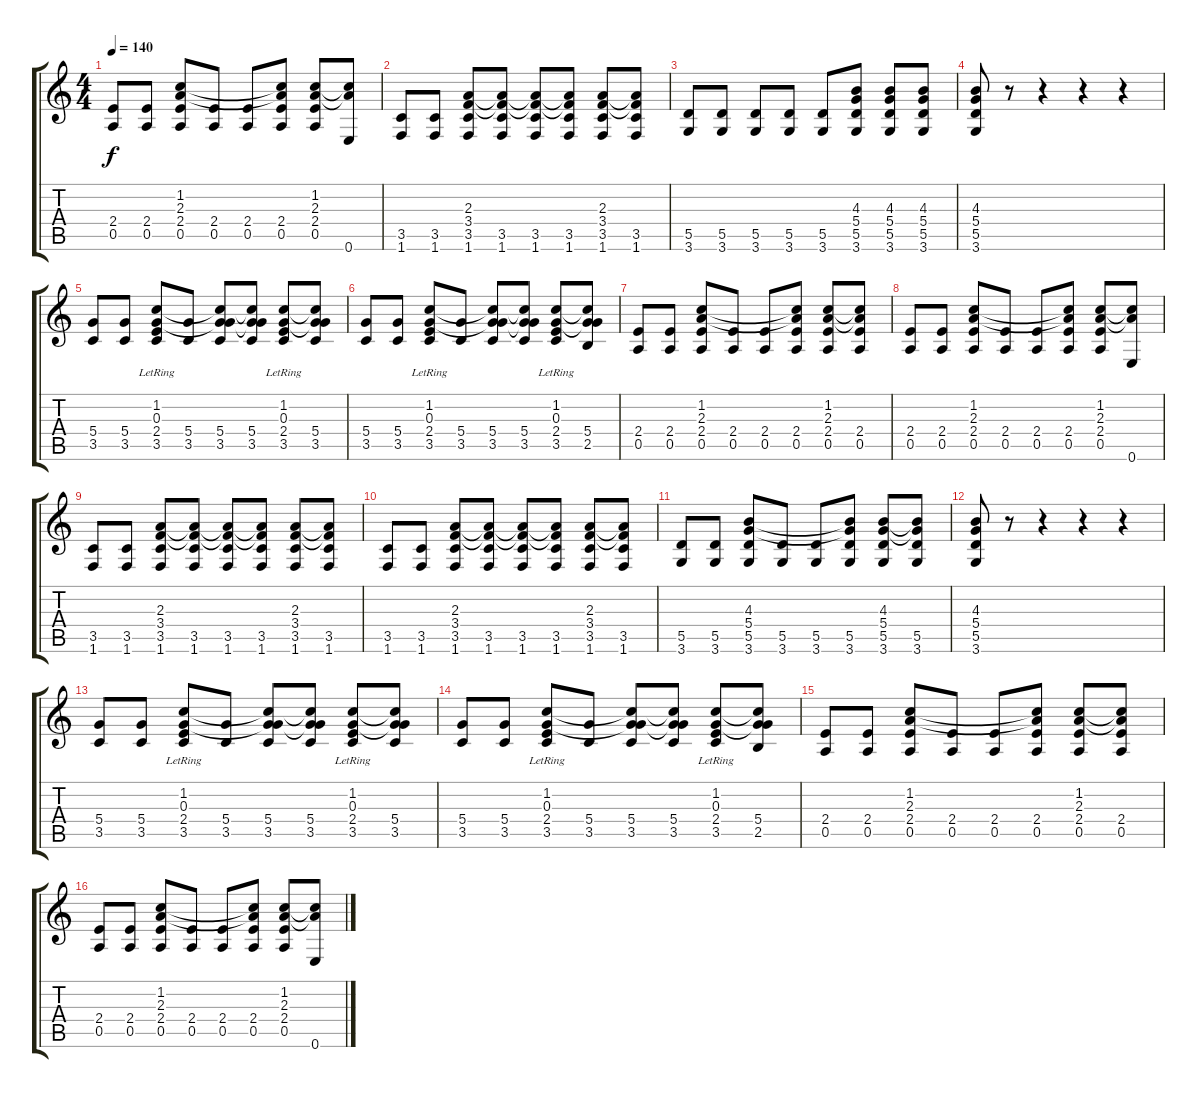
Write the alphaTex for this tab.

\track "" {instrument electricguitarjazz}
\staff {score tabs}
\tuning (E4 B3 G3 D3 A2 E2) {hide}
\ts (4 4)
\tempo 140
\clef g2
\ks c
(2.4 0.5).8{dy f} (2.4 0.5).8 (1.2 2.3 2.4 0.5).8 (2.4 0.5).8 (2.4 0.5).8 (1.2{t} 2.3{t} 2.4 0.5).8 (1.2 2.3 2.4 0.5).8 (1.2{t} 2.3{t} 0.6).8 |
(3.5 1.6).8 (3.5 1.6).8 (2.3 3.4 3.5 1.6).8 (2.3{t} 3.4{t} 3.5 1.6).8 (2.3{t} 3.4{t} 3.5 1.6).8 (2.3{t} 3.4{t} 3.5 1.6).8 (2.3 3.4 3.5 1.6).8 (2.3{t} 3.4{t} 3.5 1.6).8 |
(5.5 3.6).8 (5.5 3.6).8 (5.5 3.6).8 (5.5 3.6).8 (5.5 3.6).8 (4.3 5.4 5.5 3.6).8 (4.3 5.4 5.5 3.6).8 (4.3 5.4 5.5 3.6).8 |
(4.3 5.4 5.5 3.6).8 r.8 r.4 r.4 r.4 |
(5.4 3.5).8 (5.4 3.5).8 (1.2{lr} 0.3{lr} 2.4 3.5).8 (5.4 3.5).8 (1.2{t} 0.3{t} 5.4 3.5).8 (1.2{t} 0.3{t} 5.4 3.5).8 (1.2{lr} 0.3{lr} 2.4 3.5).8 (1.2{t} 0.3{t} 5.4 3.5).8 |
(5.4 3.5).8 (5.4 3.5).8 (1.2{lr} 0.3{lr} 2.4 3.5).8 (5.4 3.5).8 (1.2{t} 0.3{t} 5.4 3.5).8 (1.2{t} 0.3{t} 5.4 3.5).8 (1.2{lr} 0.3{lr} 2.4 3.5).8 (1.2{t} 0.3{t} 5.4 2.5).8 |
(2.4 0.5).8 (2.4 0.5).8 (1.2 2.3 2.4 0.5).8 (2.4 0.5).8 (2.4 0.5).8 (1.2{t} 2.3{t} 2.4 0.5).8 (1.2 2.3 2.4 0.5).8 (1.2{t} 2.3{t} 2.4 0.5).8 |
(2.4 0.5).8 (2.4 0.5).8 (1.2 2.3 2.4 0.5).8 (2.4 0.5).8 (2.4 0.5).8 (1.2{t} 2.3{t} 2.4 0.5).8 (1.2 2.3 2.4 0.5).8 (1.2{t} 2.3{t} 0.6).8 |
(3.5 1.6).8 (3.5 1.6).8 (2.3 3.4 3.5 1.6).8 (2.3{t} 3.4{t} 3.5 1.6).8 (2.3{t} 3.4{t} 3.5 1.6).8 (2.3{t} 3.4{t} 3.5 1.6).8 (2.3 3.4 3.5 1.6).8 (2.3{t} 3.4{t} 3.5 1.6).8 |
(3.5 1.6).8 (3.5 1.6).8 (2.3 3.4 3.5 1.6).8 (2.3{t} 3.4{t} 3.5 1.6).8 (2.3{t} 3.4{t} 3.5 1.6).8 (2.3{t} 3.4{t} 3.5 1.6).8 (2.3 3.4 3.5 1.6).8 (2.3{t} 3.4{t} 3.5 1.6).8 |
(5.5 3.6).8 (5.5 3.6).8 (4.3 5.4 5.5 3.6).8 (5.5 3.6).8 (5.5 3.6).8 (4.3{t} 5.4{t} 5.5 3.6).8 (4.3 5.4 5.5 3.6).8 (4.3{t} 5.4{t} 5.5 3.6).8 |
(4.3 5.4 5.5 3.6).8 r.8 r.4 r.4 r.4 |
(5.4 3.5).8 (5.4 3.5).8 (1.2{lr} 0.3{lr} 2.4 3.5).8 (5.4 3.5).8 (1.2{t} 0.3{t} 5.4 3.5).8 (1.2{t} 0.3{t} 5.4 3.5).8 (1.2{lr} 0.3{lr} 2.4 3.5).8 (1.2{t} 0.3{t} 5.4 3.5).8 |
(5.4 3.5).8 (5.4 3.5).8 (1.2{lr} 0.3{lr} 2.4 3.5).8 (5.4 3.5).8 (1.2{t} 0.3{t} 5.4 3.5).8 (1.2{t} 0.3{t} 5.4 3.5).8 (1.2{lr} 0.3{lr} 2.4 3.5).8 (1.2{t} 0.3{t} 5.4 2.5).8 |
(2.4 0.5).8 (2.4 0.5).8 (1.2 2.3 2.4 0.5).8 (2.4 0.5).8 (2.4 0.5).8 (1.2{t} 2.3{t} 2.4 0.5).8 (1.2 2.3 2.4 0.5).8 (1.2{t} 2.3{t} 2.4 0.5).8 |
(2.4 0.5).8 (2.4 0.5).8 (1.2 2.3 2.4 0.5).8 (2.4 0.5).8 (2.4 0.5).8 (1.2{t} 2.3{t} 2.4 0.5).8 (1.2 2.3 2.4 0.5).8 (1.2{t} 2.3{t} 0.6).8
